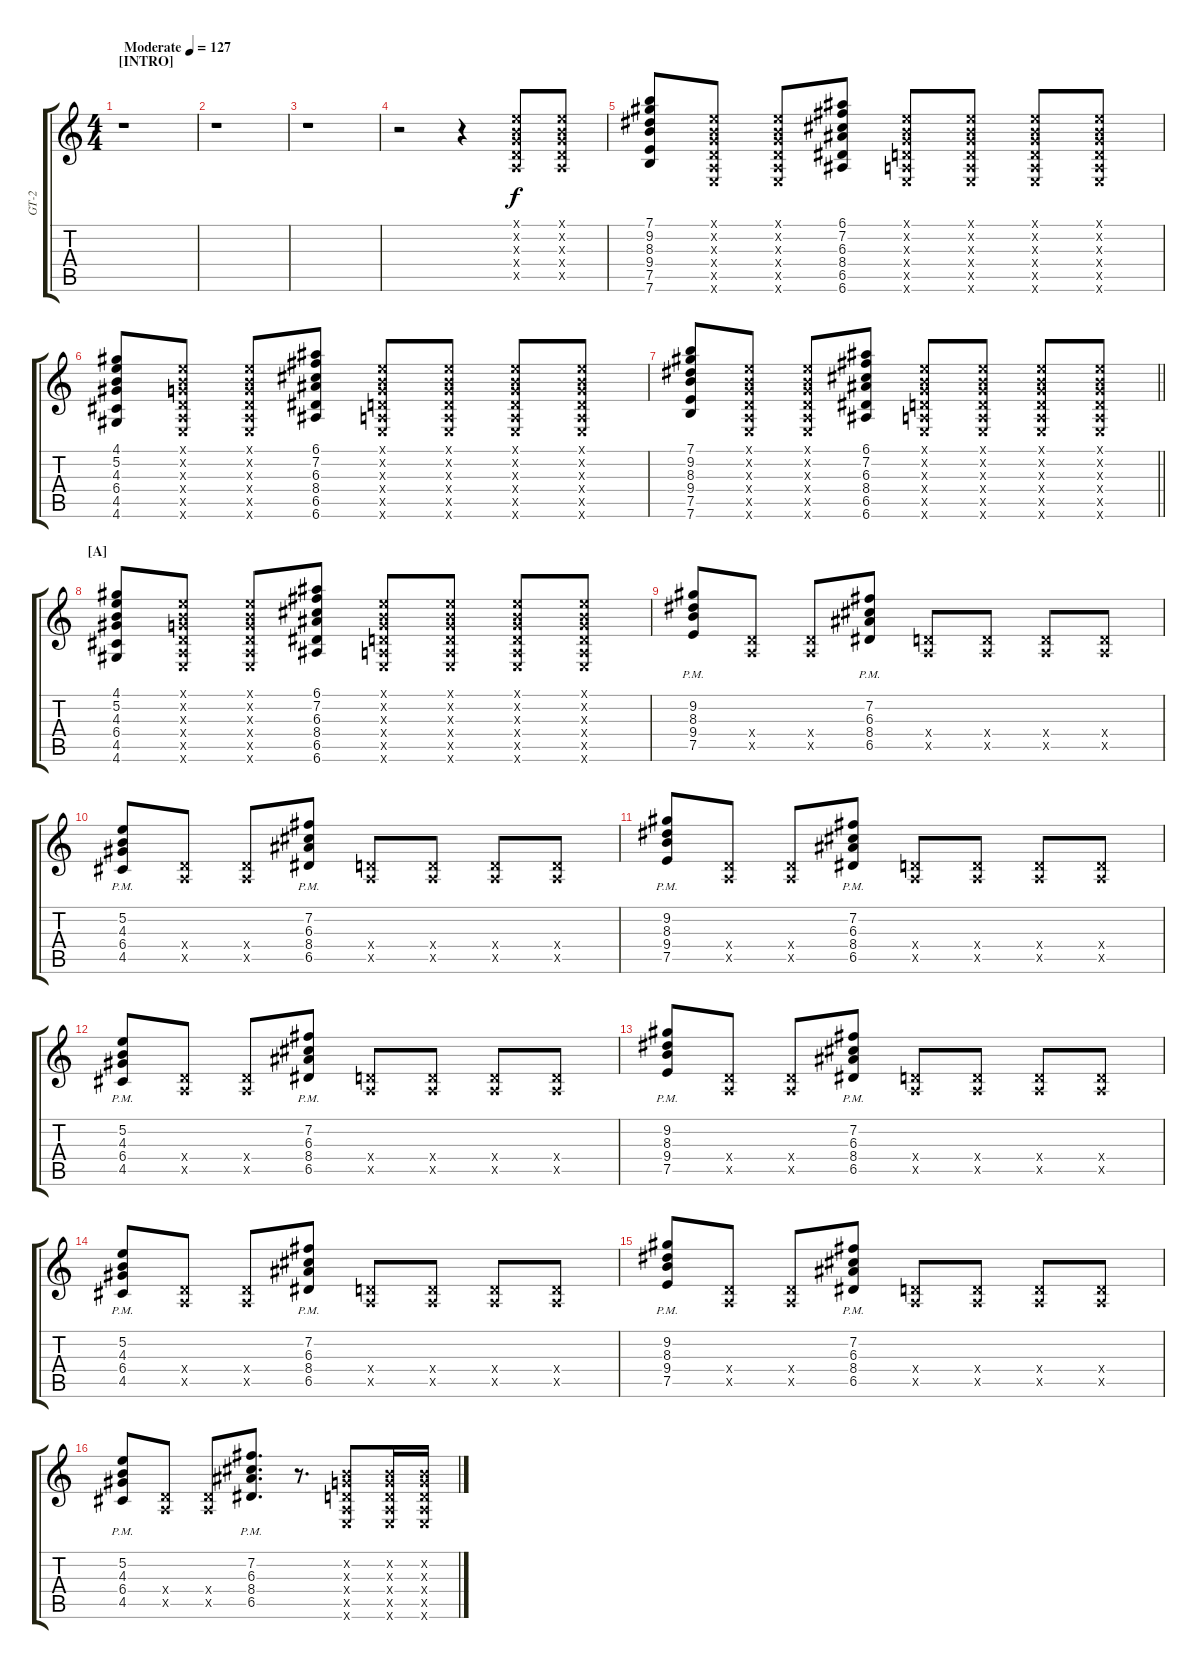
\track ("GT-2" "GT-2") {instrument acousticguitarsteel}
\staff {score tabs}
\tuning (E4 B3 G3 D3 A2 E2) {hide}
\ts (4 4)
\section ("" "[INTRO]")
\tempo (127 "Moderate")
\clef g2
\ks c
r.1{dy f instrument acousticguitarsteel} |
r.1 |
r.1 |
r.2 r.4 (0.1{x} 0.2{x} 0.3{x} 0.4{x} 0.5{x}).8 (0.1{x} 0.2{x} 0.3{x} 0.4{x} 0.5{x}).8 |
(7.1 9.2 8.3 9.4 7.5 7.6).8 (0.1{x} 0.2{x} 0.3{x} 0.4{x} 0.5{x} 0.6{x}).8 (0.1{x} 0.2{x} 0.3{x} 0.4{x} 0.5{x} 0.6{x}).8 (6.1 7.2 6.3 8.4 6.5 6.6).8 (0.1{x} 0.2{x} 0.3{x} 0.4{x} 0.5{x} 0.6{x}).8 (0.1{x} 0.2{x} 0.3{x} 0.4{x} 0.5{x} 0.6{x}).8 (0.1{x} 0.2{x} 0.3{x} 0.4{x} 0.5{x} 0.6{x}).8 (0.1{x} 0.2{x} 0.3{x} 0.4{x} 0.5{x} 0.6{x}).8 |
(4.1 5.2 4.3 6.4 4.5 4.6).8 (0.1{x} 0.2{x} 0.3{x} 0.4{x} 0.5{x} 0.6{x}).8 (0.1{x} 0.2{x} 0.3{x} 0.4{x} 0.5{x} 0.6{x}).8 (6.1 7.2 6.3 8.4 6.5 6.6).8 (0.1{x} 0.2{x} 0.3{x} 0.4{x} 0.5{x} 0.6{x}).8 (0.1{x} 0.2{x} 0.3{x} 0.4{x} 0.5{x} 0.6{x}).8 (0.1{x} 0.2{x} 0.3{x} 0.4{x} 0.5{x} 0.6{x}).8 (0.1{x} 0.2{x} 0.3{x} 0.4{x} 0.5{x} 0.6{x}).8 |
\barLineRight lightlight
(7.1 9.2 8.3 9.4 7.5 7.6).8 (0.1{x} 0.2{x} 0.3{x} 0.4{x} 0.5{x} 0.6{x}).8 (0.1{x} 0.2{x} 0.3{x} 0.4{x} 0.5{x} 0.6{x}).8 (6.1 7.2 6.3 8.4 6.5 6.6).8 (0.1{x} 0.2{x} 0.3{x} 0.4{x} 0.5{x} 0.6{x}).8 (0.1{x} 0.2{x} 0.3{x} 0.4{x} 0.5{x} 0.6{x}).8 (0.1{x} 0.2{x} 0.3{x} 0.4{x} 0.5{x} 0.6{x}).8 (0.1{x} 0.2{x} 0.3{x} 0.4{x} 0.5{x} 0.6{x}).8 |
\section ("" "[A]")
(4.1 5.2 4.3 6.4 4.5 4.6).8 (0.1{x} 0.2{x} 0.3{x} 0.4{x} 0.5{x} 0.6{x}).8 (0.1{x} 0.2{x} 0.3{x} 0.4{x} 0.5{x} 0.6{x}).8 (6.1 7.2 6.3 8.4 6.5 6.6).8 (0.1{x} 0.2{x} 0.3{x} 0.4{x} 0.5{x} 0.6{x}).8 (0.1{x} 0.2{x} 0.3{x} 0.4{x} 0.5{x} 0.6{x}).8 (0.1{x} 0.2{x} 0.3{x} 0.4{x} 0.5{x} 0.6{x}).8 (0.1{x} 0.2{x} 0.3{x} 0.4{x} 0.5{x} 0.6{x}).8 |
(9.2{pm} 8.3{pm} 9.4{pm} 7.5{pm}).8 (0.4{x} 0.5{x}).8 (0.4{x} 0.5{x}).8 (7.2{pm} 6.3{pm} 8.4{pm} 6.5{pm}).8 (0.4{x} 0.5{x}).8 (0.4{x} 0.5{x}).8 (0.4{x} 0.5{x}).8 (0.4{x} 0.5{x}).8 |
(5.2{pm} 4.3{pm} 6.4{pm} 4.5{pm}).8 (0.4{x} 0.5{x}).8 (0.4{x} 0.5{x}).8 (7.2{pm} 6.3{pm} 8.4{pm} 6.5{pm}).8 (0.4{x} 0.5{x}).8 (0.4{x} 0.5{x}).8 (0.4{x} 0.5{x}).8 (0.4{x} 0.5{x}).8 |
(9.2{pm} 8.3{pm} 9.4{pm} 7.5{pm}).8 (0.4{x} 0.5{x}).8 (0.4{x} 0.5{x}).8 (7.2{pm} 6.3{pm} 8.4{pm} 6.5{pm}).8 (0.4{x} 0.5{x}).8 (0.4{x} 0.5{x}).8 (0.4{x} 0.5{x}).8 (0.4{x} 0.5{x}).8 |
(5.2{pm} 4.3{pm} 6.4{pm} 4.5{pm}).8 (0.4{x} 0.5{x}).8 (0.4{x} 0.5{x}).8 (7.2{pm} 6.3{pm} 8.4{pm} 6.5{pm}).8 (0.4{x} 0.5{x}).8 (0.4{x} 0.5{x}).8 (0.4{x} 0.5{x}).8 (0.4{x} 0.5{x}).8 |
(9.2{pm} 8.3{pm} 9.4{pm} 7.5{pm}).8 (0.4{x} 0.5{x}).8 (0.4{x} 0.5{x}).8 (7.2{pm} 6.3{pm} 8.4{pm} 6.5{pm}).8 (0.4{x} 0.5{x}).8 (0.4{x} 0.5{x}).8 (0.4{x} 0.5{x}).8 (0.4{x} 0.5{x}).8 |
(5.2{pm} 4.3{pm} 6.4{pm} 4.5{pm}).8 (0.4{x} 0.5{x}).8 (0.4{x} 0.5{x}).8 (7.2{pm} 6.3{pm} 8.4{pm} 6.5{pm}).8 (0.4{x} 0.5{x}).8 (0.4{x} 0.5{x}).8 (0.4{x} 0.5{x}).8 (0.4{x} 0.5{x}).8 |
(9.2{pm} 8.3{pm} 9.4{pm} 7.5{pm}).8 (0.4{x} 0.5{x}).8 (0.4{x} 0.5{x}).8 (7.2{pm} 6.3{pm} 8.4{pm} 6.5{pm}).8 (0.4{x} 0.5{x}).8 (0.4{x} 0.5{x}).8 (0.4{x} 0.5{x}).8 (0.4{x} 0.5{x}).8 |
(5.2{pm} 4.3{pm} 6.4{pm} 4.5{pm}).8 (0.4{x} 0.5{x}).8 (0.4{x} 0.5{x}).8 (7.2{pm} 6.3{pm} 8.4{pm} 6.5{pm}).8{d} r.8{d} (0.2{x} 0.3{x} 0.4{x} 0.5{x} 0.6{x}).8 (0.2{x} 0.3{x} 0.4{x} 0.5{x} 0.6{x}).16 (0.2{x} 0.3{x} 0.4{x} 0.5{x} 0.6{x}).16
